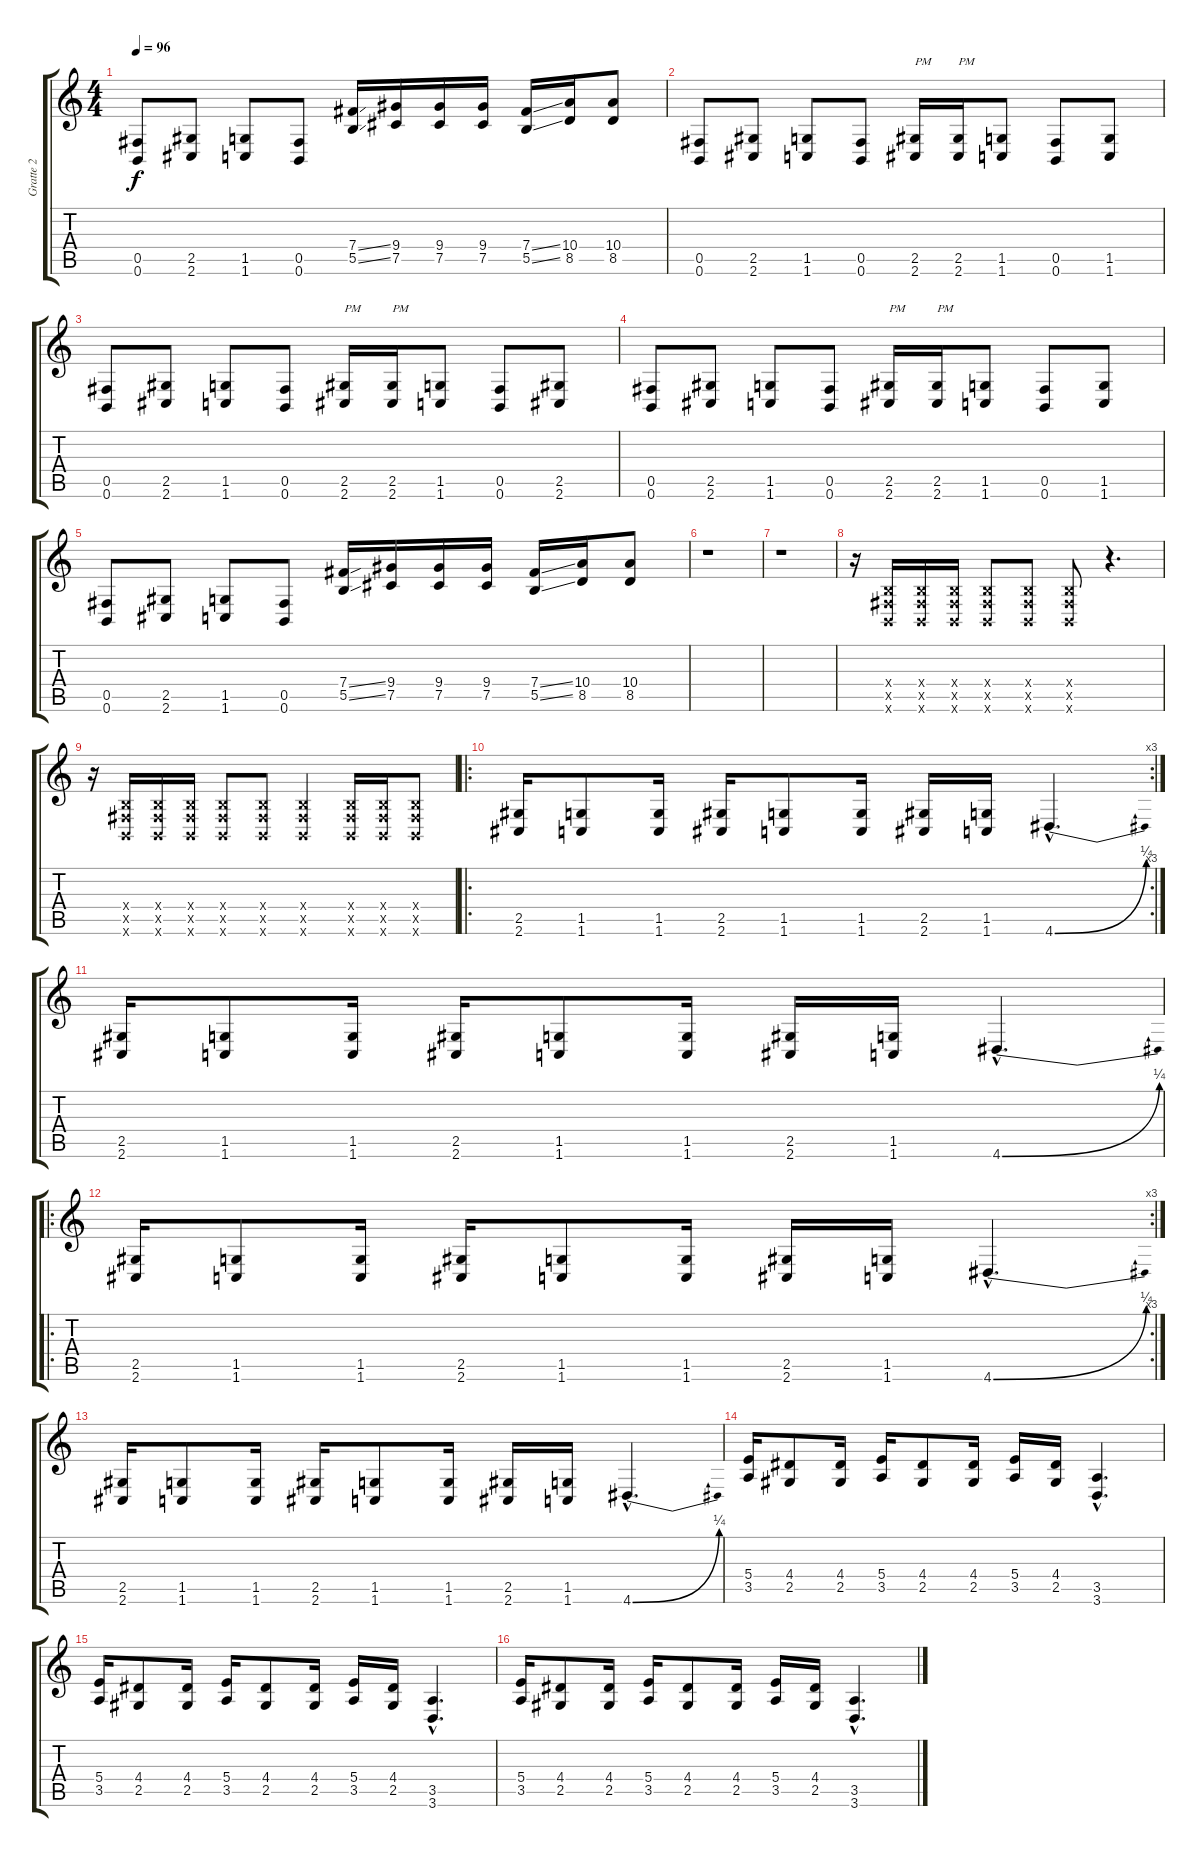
\track ("Gratte 2" "Gratte 2") {instrument distortionguitar}
\staff {score tabs}
\tuning (Db4 Ab3 E3 B2 Gb2 B1) {hide}
\ts (4 4)
\tempo 96
\clef g2
\ks c
(0.5 0.6).8{dy f} (2.5 2.6).8 (1.5 1.6).8 (0.5 0.6).8 (7.4{ss} 5.5{ss}).16 (9.4 7.5).16 (9.4 7.5).16 (9.4 7.5).16 (7.4{ss} 5.5{ss}).16 (10.4 8.5).16 (10.4 8.5).8 |
(0.5 0.6).8 (2.5 2.6).8 (1.5 1.6).8 (0.5 0.6).8 (2.5 2.6).16{txt "PM"} (2.5 2.6).16{txt "PM"} (1.5 1.6).8 (0.5 0.6).8 (1.5 1.6).8 |
(0.5 0.6).8 (2.5 2.6).8 (1.5 1.6).8 (0.5 0.6).8 (2.5 2.6).16{txt "PM"} (2.5 2.6).16{txt "PM"} (1.5 1.6).8 (0.5 0.6).8 (2.5 2.6).8 |
(0.5 0.6).8 (2.5 2.6).8 (1.5 1.6).8 (0.5 0.6).8 (2.5 2.6).16{txt "PM"} (2.5 2.6).16{txt "PM"} (1.5 1.6).8 (0.5 0.6).8 (1.5 1.6).8 |
(0.5 0.6).8 (2.5 2.6).8 (1.5 1.6).8 (0.5 0.6).8 (7.4{ss} 5.5{ss}).16 (9.4 7.5).16 (9.4 7.5).16 (9.4 7.5).16 (7.4{ss} 5.5{ss}).16 (10.4 8.5).16 (10.4 8.5).8 |
r.1 |
r.1 |
r.16 (0.4{x} 0.5{x} 0.6{x}).16 (0.4{x} 0.5{x} 0.6{x}).16 (0.4{x} 0.5{x} 0.6{x}).16 (0.4{x} 0.5{x} 0.6{x}).8 (0.4{x} 0.5{x} 0.6{x}).8 (0.4{x} 0.5{x} 0.6{x}).8 r.4{d} |
r.16 (0.4{x} 0.5{x} 0.6{x}).16 (0.4{x} 0.5{x} 0.6{x}).16 (0.4{x} 0.5{x} 0.6{x}).16 (0.4{x} 0.5{x} 0.6{x}).8 (0.4{x} 0.5{x} 0.6{x}).8 (0.4{x} 0.5{x} 0.6{x}).4 (0.4{x} 0.5{x} 0.6{x}).16 (0.4{x} 0.5{x} 0.6{x}).16 (0.4{x} 0.5{x} 0.6{x}).8 |
\ro
\rc 3
(2.5 2.6).16 (1.5 1.6).8 (1.5 1.6).16 (2.5 2.6).16 (1.5 1.6).8 (1.5 1.6).16 (2.5 2.6).16 (1.5 1.6).16 4.6{be (bend 0 0 60 1) hac}.4{d} |
(2.5 2.6).16 (1.5 1.6).8 (1.5 1.6).16 (2.5 2.6).16 (1.5 1.6).8 (1.5 1.6).16 (2.5 2.6).16 (1.5 1.6).16 4.6{be (bend 0 0 60 1) hac}.4{d} |
\ro
\rc 3
(2.5 2.6).16 (1.5 1.6).8 (1.5 1.6).16 (2.5 2.6).16 (1.5 1.6).8 (1.5 1.6).16 (2.5 2.6).16 (1.5 1.6).16 4.6{be (bend 0 0 60 1) hac}.4{d} |
(2.5 2.6).16 (1.5 1.6).8 (1.5 1.6).16 (2.5 2.6).16 (1.5 1.6).8 (1.5 1.6).16 (2.5 2.6).16 (1.5 1.6).16 4.6{be (bend 0 0 60 1) hac}.4{d} |
(5.4 3.5).16 (4.4 2.5).8 (4.4 2.5).16 (5.4 3.5).16 (4.4 2.5).8 (4.4 2.5).16 (5.4 3.5).16 (4.4 2.5).16 (3.5{hac} 3.6{hac}).4{d} |
(5.4 3.5).16 (4.4 2.5).8 (4.4 2.5).16 (5.4 3.5).16 (4.4 2.5).8 (4.4 2.5).16 (5.4 3.5).16 (4.4 2.5).16 (3.5{hac} 3.6{hac}).4{d} |
(5.4 3.5).16 (4.4 2.5).8 (4.4 2.5).16 (5.4 3.5).16 (4.4 2.5).8 (4.4 2.5).16 (5.4 3.5).16 (4.4 2.5).16 (3.5{hac} 3.6{hac}).4{d}
